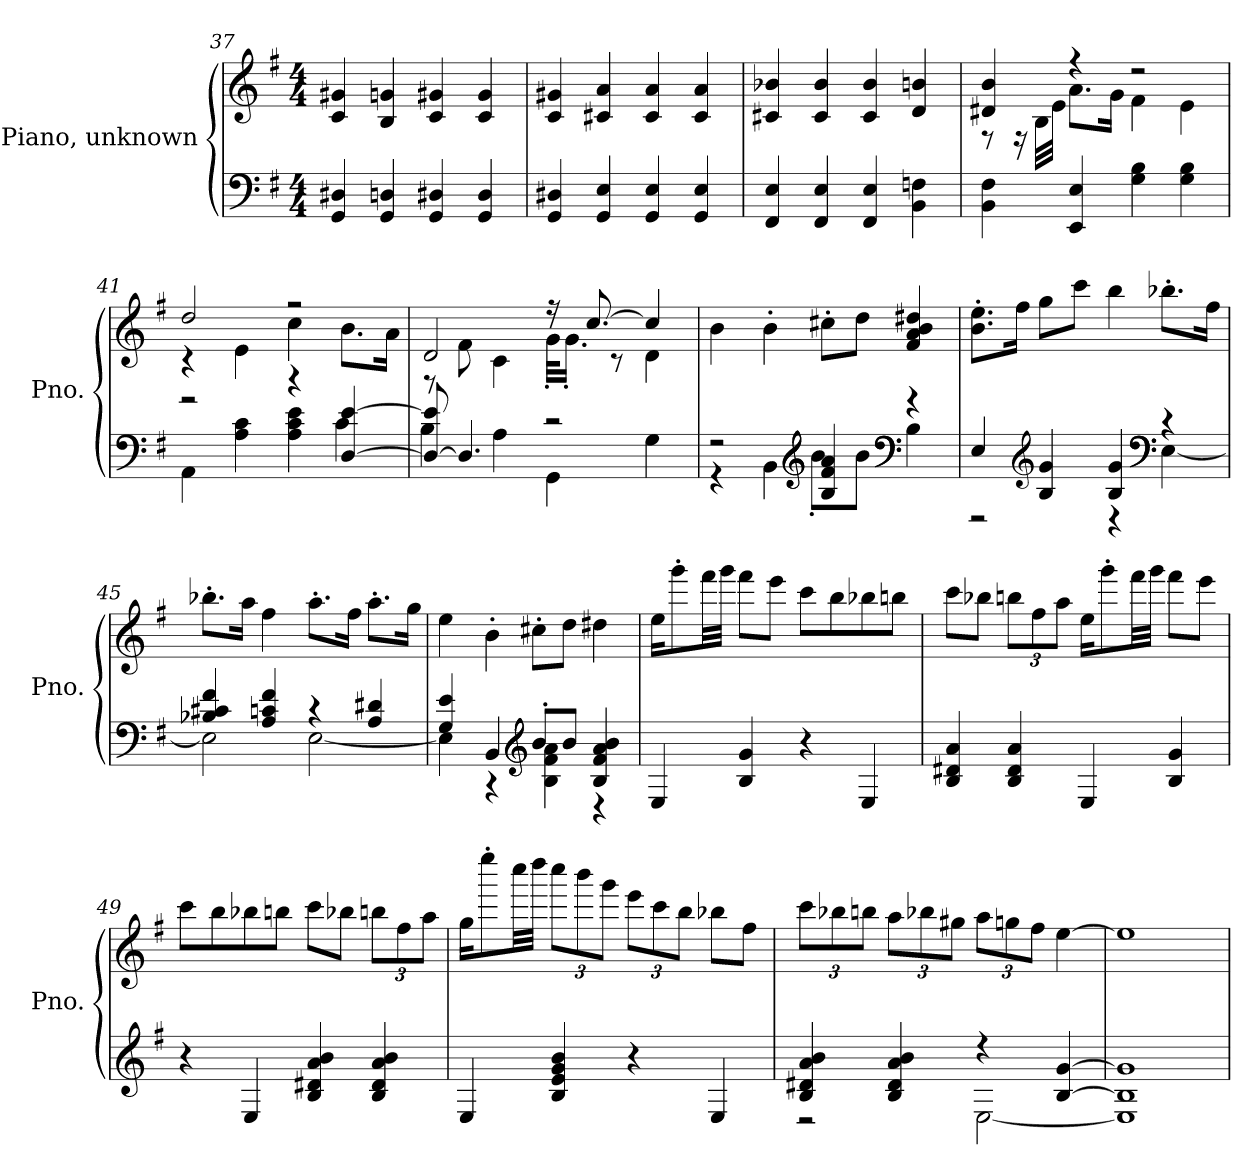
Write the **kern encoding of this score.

**kern	**kern
*part1	*part1
*staff2	*staff1
*I"Piano, unknown	*
*I'Pno.	*
*clefF4	*clefG2
*k[f#]	*k[f#]
*M4/4	*M4/4
=37	=37
4GG/ 4D#X/	4c/ 4g#X/
4GG/ 4Dn/	4B/ 4gn/
4GG/ 4D#X/	4c/ 4g#X/
4GG/ 4D#/	4c/ 4g#/
=38	=38
4GG/ 4D#X/	4c/ 4g#X/
4GG/ 4E/	4c#X/ 4a/
4GG/ 4E/	4c#/ 4a/
4GG/ 4E/	4c#/ 4a/
=39	=39
4FF#/ 4E/	4c#X/ 4b-X/
4FF#/ 4E/	4c#/ 4b-/
4FF#/ 4E/	4c#/ 4b-/
4BB\ 4Fn\	4d/ 4bn/
!!LO:LB:g=z
=40	=40
*	*^
4BB\ 4F#\	4d#X/ 4b/	8r
.	.	16r
.	.	32B\LLL
.	.	32e\JJJ
4EE/ 4E/	4r	8.a\L
.	.	16g\Jk
4G\ 4B\	2r	4f#\
4G\ 4B\	.	4e\
=41	=41	=41
*^	*	*
2r	4AA\	2dd/	4r
.	4A\ 4c\	.	4e\
4r	4A\ 4c\ 4e\	2r	4cc\
[4D/ [4e/	4c\	.	8.b\L
.	.	.	16a\Jk
=42	=42	=42	=42
8D/_ 8e/]	4B\	2d/	8r
4.D/]	.	.	8f#\
.	4A\	.	4c\
2r	4GG\	16r	32g'\KLL
.	.	.	16.g'\JJ
.	.	[8.cc/	.
.	.	.	8r
.	4G\	4cc/]	4d\
*	*	*v	*v
=43	=43	=43
2r	4r	4b\
.	4BB\	4b'\
*clefG2	*	*
4B/ 4f#/ 4a/	8b'\L	8cc#X'\L
.	8b\J	8dd\J
*clefF4	*	*
4r	4B\	4f#/ 4a/ 4b/ 4dd#X/
!!LO:LB:g=z
=44	=44	=44
4E/	2r	8.b\' 8.ee\'L
.	.	16ff#\Jk
*clefG2	*	*
4B/ 4g/	.	8gg\L
.	.	8ccc\J
4B/ 4g/	4r	4bb\
*clefF4	*	*
4r	[4E\	8.bb-X'\L
.	.	16ff#\Jk
=45	=45	=45
4B-X/ 4c#X/ 4f#/	2E\]	8.bb-X'\L
.	.	16aa\Jk
4A/ 4cn/ 4f#/	.	4ff#\
4r	[2E\	8.aa'\L
.	.	16ff#\Jk
4A/ 4d#X/	.	8.aa'\L
.	.	16gg\Jk
=46	=46	=46
4G/ 4e/	4E\]	4ee\
4BB/	4r	4b'\
*clefG2	*	*
8b'/L	4B\ 4f#\ 4a\	8cc#X'\L
8b/J	.	8dd\J
4B/ 4f#/ 4a/ 4b/	4r	4dd#X\
*v	*v	*
!!LO:PB:g=z
=47	=47
4E/	16ee\KL
.	8ggg'\
.	32fff#\LL
.	32ggg\JJJ
4B/ 4g/	8fff#\L
.	8eee\J
4r	8ccc\L
.	8bb\
4E/	8bb-X\
.	8bbn\J
=48	=48
4B/ 4d#X/ 4a/	8ccc\L
.	8bb-X\J
*	*Xbrackettup
4B/ 4d#/ 4a/	12bbn\L
.	12ff#\
.	12aa\J
4E/	16ee\KL
.	8ggg'\
.	32fff#\LL
.	32ggg\JJJ
4B/ 4g/	8fff#\L
.	8eee\J
=49	=49
4r	8ccc\L
.	8bb\
4E/	8bb-X\
.	8bbn\J
4B/ 4d#X/ 4a/ 4b/	8ccc\L
.	8bb-X\J
4B/ 4d#/ 4a/ 4b/	12bbn\L
.	12ff#\
.	12aa\J
!!LO:LB:g=z
=50	=50
4E/	16gg\KL
.	8eeee'\
.	32cccc\LL
.	32dddd\JJJ
4B/ 4e/ 4g/ 4b/	12cccc\L
.	12bbb\
.	12ggg\J
4r	12eee\L
.	12ccc\
.	12bb\J
4E/	8bb-X\L
.	8ff#\J
=51	=51
*^	*
4B/ 4d#X/ 4a/ 4b/	2r	12ccc\L
.	.	12bb-X\
.	.	12bbn\J
4B/ 4d#/ 4a/ 4b/	.	12aa\L
.	.	12bb-X\
.	.	12gg#X\J
4r	[2E\	12aa\L
.	.	12ggn\
.	.	12ff#\J
[4B/ [4g/	.	[4ee\
=52	=52	=52
1B] 1g]	1E]	1ee]
*v	*v	*
=	=
*-	*-
